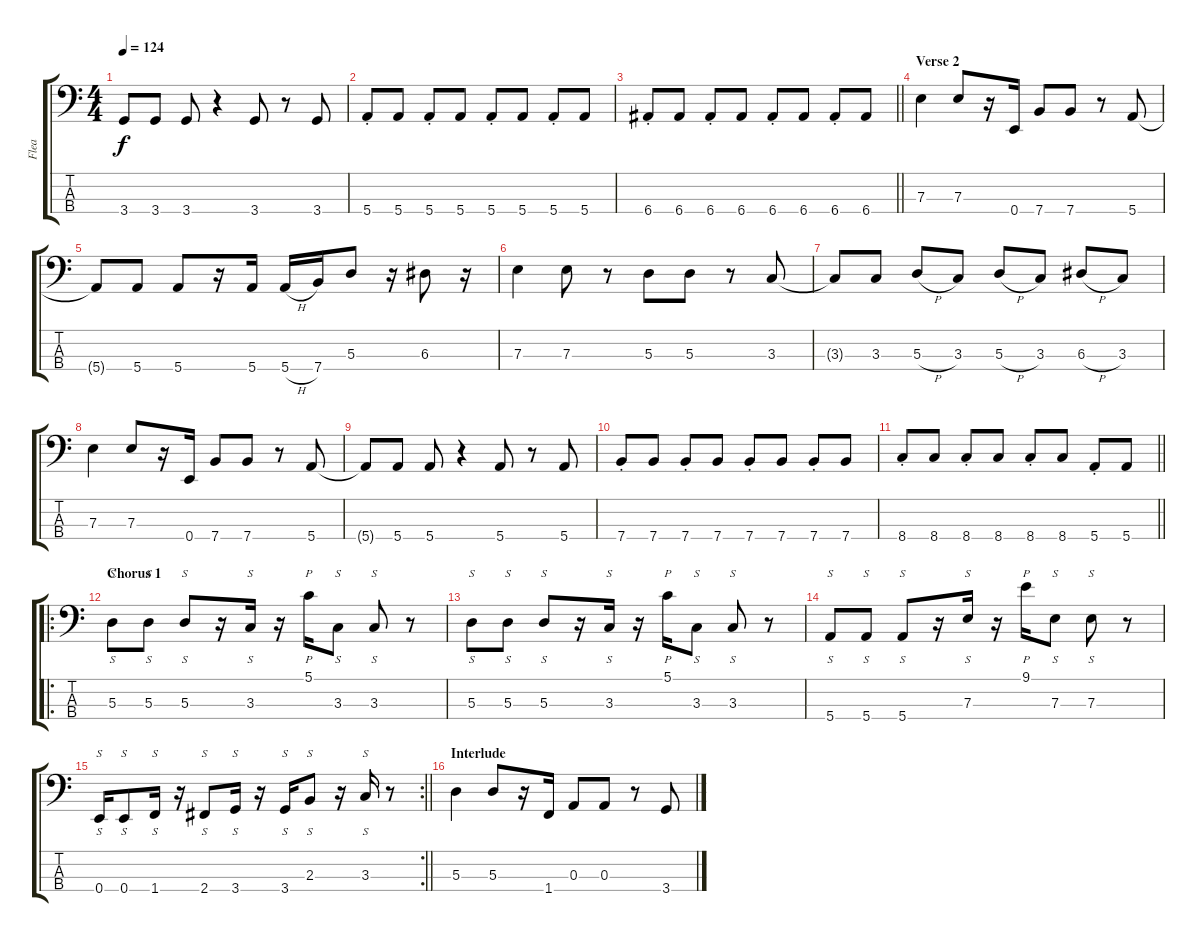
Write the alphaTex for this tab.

\track ("Flea " "Flea ") {instrument electricbassfinger}
\staff {score tabs}
\tuning (G2 D2 A1 E1) {hide}
\ts (4 4)
\tempo 124
\clef f4
\ks c
3.4{t}.8{dy f} 3.4.8 3.4.8 r.4 3.4.8 r.8 3.4.8 |
5.4{st}.8 5.4.8 5.4{st}.8 5.4.8 5.4{st}.8 5.4.8 5.4{st}.8 5.4.8 |
\barLineRight lightlight
6.4{st}.8 6.4.8 6.4{st}.8 6.4.8 6.4{st}.8 6.4.8 6.4{st}.8 6.4.8 |
\section ("" "Verse 2")
7.3.4 7.3.8 r.16 0.4.16 7.4.8 7.4.8 r.8 5.4.8 |
5.4{t}.8 5.4.8 5.4.8 r.16 5.4.16 5.4{h}.16 7.4.16 5.3.8 r.16 6.3.8 r.16 |
7.3.4 7.3.8 r.8 5.3.8 5.3.8 r.8 3.3.8 |
3.3{t}.8 3.3.8 5.3{h}.8 3.3.8 5.3{h}.8 3.3.8 6.3{h}.8 3.3.8 |
7.3.4 7.3.8 r.16 0.4.16 7.4.8 7.4.8 r.8 5.4.8 |
5.4{t}.8 5.4.8 5.4.8 r.4 5.4.8 r.8 5.4.8 |
7.4{st}.8 7.4.8 7.4{st}.8 7.4.8 7.4{st}.8 7.4.8 7.4{st}.8 7.4.8 |
\barLineRight lightlight
8.4{st}.8 8.4.8 8.4{st}.8 8.4.8 8.4{st}.8 8.4.8 5.4{st}.8 5.4.8 |
\ro
\section ("" "Chorus 1")
5.3.8{s instrument slapbass1} 5.3.8{s} 5.3.8{s} r.16 3.3.16{s} r.16 5.1.16{p} 3.3.8{s} 3.3.8{s} r.8 |
5.3.8{s} 5.3.8{s} 5.3.8{s} r.16 3.3.16{s} r.16 5.1.16{p} 3.3.8{s} 3.3.8{s} r.8 |
5.4.8{s} 5.4.8{s} 5.4.8{s} r.16 7.3.16{s} r.16 9.1.16{p} 7.3.8{s} 7.3.8{s} r.8 |
\rc 2
\barLineRight lightlight
0.4.16{s} 0.4.8{s} 1.4.16{s} r.16 2.4.8{s} 3.4.16{s} r.16 3.4.16{s} 2.3.8{s} r.16 3.3.16{s} r.8 |
\section ("" "Interlude")
5.3.4{instrument electricbassfinger} 5.3.8 r.16 1.4.16 0.3.8 0.3.8 r.8 3.4.8
